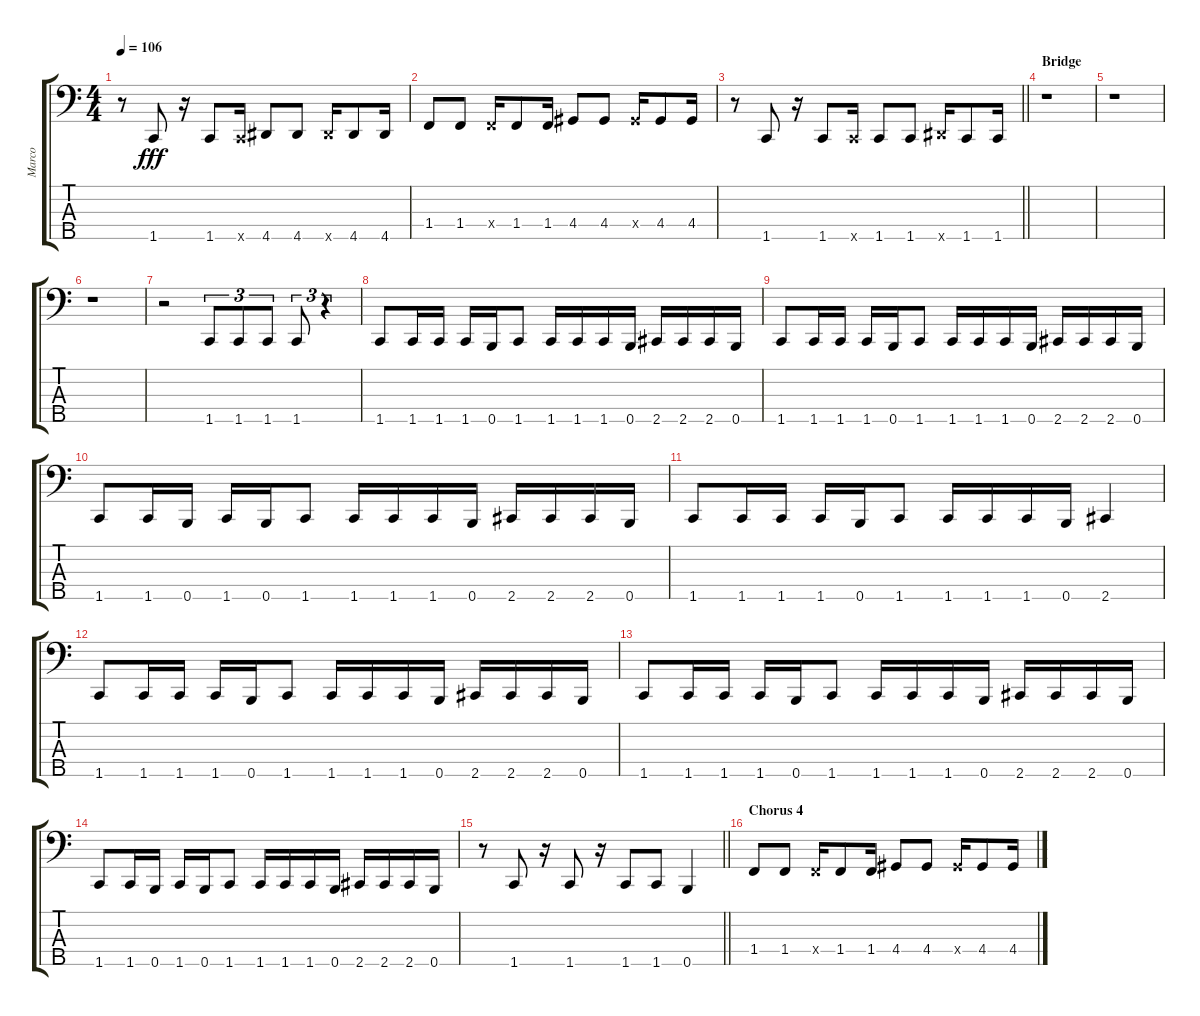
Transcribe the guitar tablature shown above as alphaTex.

\track ("Marco" "Marco") {instrument slapbass1}
\staff {score tabs}
\tuning (G2 D2 A1 E1 B0) {hide}
\ts (4 4)
\tempo 106
\clef f4
\ks c
r.8{dy fff} 1.5.8 r.16 1.5.8 1.5{x}.16 4.5.8 4.5.8 4.5{x}.16 4.5.8 4.5.16 |
1.4.8 1.4.8 1.4{x}.16 1.4.8 1.4.16 4.4.8 4.4.8 4.4{x}.16 4.4.8 4.4.16 |
\barLineRight lightlight
r.8 1.5.8 r.16 1.5.8 1.5{x}.16 1.5.8 1.5.8 4.5{x}.16 1.5.8 1.5.16 |
\section ("" "Bridge")
r.1 |
r.1 |
r.1 |
r.2 1.5.8{tu (3 2)} 1.5.8{tu (3 2)} 1.5.8{tu (3 2)} 1.5.8{tu (3 2)} r.4{tu (3 2)} |
1.5.8 1.5.16 1.5.16 1.5.16 0.5.16 1.5.8 1.5.16 1.5.16 1.5.16 0.5.16 2.5.16 2.5.16 2.5.16 0.5.16 |
1.5.8 1.5.16 1.5.16 1.5.16 0.5.16 1.5.8 1.5.16 1.5.16 1.5.16 0.5.16 2.5.16 2.5.16 2.5.16 0.5.16 |
1.5.8 1.5.16 0.5.16 1.5.16 0.5.16 1.5.8 1.5.16 1.5.16 1.5.16 0.5.16 2.5.16 2.5.16 2.5.16 0.5.16 |
1.5.8 1.5.16 1.5.16 1.5.16 0.5.16 1.5.8 1.5.16 1.5.16 1.5.16 0.5.16 2.5.4 |
1.5.8 1.5.16 1.5.16 1.5.16 0.5.16 1.5.8 1.5.16 1.5.16 1.5.16 0.5.16 2.5.16 2.5.16 2.5.16 0.5.16 |
1.5.8 1.5.16 1.5.16 1.5.16 0.5.16 1.5.8 1.5.16 1.5.16 1.5.16 0.5.16 2.5.16 2.5.16 2.5.16 0.5.16 |
1.5.8 1.5.16 0.5.16 1.5.16 0.5.16 1.5.8 1.5.16 1.5.16 1.5.16 0.5.16 2.5.16 2.5.16 2.5.16 0.5.16 |
\barLineRight lightlight
r.8 1.5.8 r.16 1.5.8 r.16 1.5.8 1.5.8 0.5.4 |
\section ("" "Chorus 4")
1.4.8 1.4.8 1.4{x}.16 1.4.8 1.4.16 4.4.8 4.4.8 4.4{x}.16 4.4.8 4.4.16
